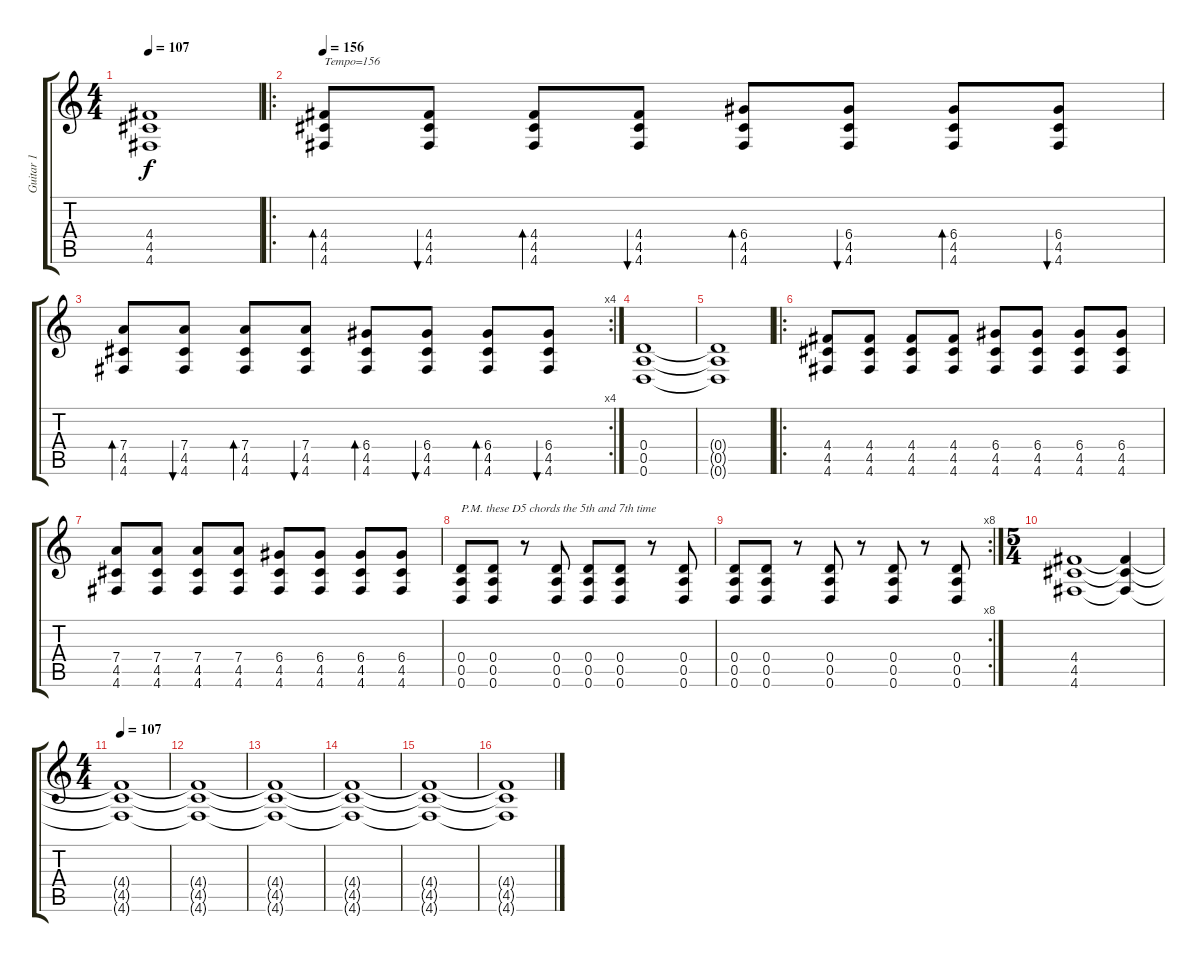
\track ("Guitar 1" "Guitar 1") {instrument distortionguitar}
\staff {score tabs}
\tuning (E4 B3 G3 D3 A2 D2) {hide}
\ts (4 4)
\tempo 107
\clef g2
\ks c
(4.4 4.5 4.6).1{dy f} |
\ro
\tempo 156
(4.4 4.5 4.6).8{bd 60 txt "Tempo=156" instrument electricguitarclean} (4.4 4.5 4.6).8{bu 60} (4.4 4.5 4.6).8{bd 60} (4.4 4.5 4.6).8{bu 60} (6.4 4.5 4.6).8{bd 60} (6.4 4.5 4.6).8{bu 60} (6.4 4.5 4.6).8{bd 60} (6.4 4.5 4.6).8{bu 60} |
\rc 4
(7.4 4.5 4.6).8{bd 60} (7.4 4.5 4.6).8{bu 60} (7.4 4.5 4.6).8{bd 60} (7.4 4.5 4.6).8{bu 60} (6.4 4.5 4.6).8{bd 60} (6.4 4.5 4.6).8{bu 60} (6.4 4.5 4.6).8{bd 60} (6.4 4.5 4.6).8{bu 60} |
(0.4 0.5 0.6).1{instrument distortionguitar} |
(0.4{t} 0.5{t} 0.6{t}).1 |
\ro
(4.4 4.5 4.6).8 (4.4 4.5 4.6).8 (4.4 4.5 4.6).8 (4.4 4.5 4.6).8 (6.4 4.5 4.6).8 (6.4 4.5 4.6).8 (6.4 4.5 4.6).8 (6.4 4.5 4.6).8 |
(7.4 4.5 4.6).8 (7.4 4.5 4.6).8 (7.4 4.5 4.6).8 (7.4 4.5 4.6).8 (6.4 4.5 4.6).8 (6.4 4.5 4.6).8 (6.4 4.5 4.6).8 (6.4 4.5 4.6).8 |
(0.4 0.5 0.6).8{txt "P.M. these D5 chords the 5th and 7th time"} (0.4 0.5 0.6).8 r.8 (0.4 0.5 0.6).8 (0.4 0.5 0.6).8 (0.4 0.5 0.6).8 r.8 (0.4 0.5 0.6).8 |
\rc 8
(0.4 0.5 0.6).8 (0.4 0.5 0.6).8 r.8 (0.4 0.5 0.6).8 r.8 (0.4 0.5 0.6).8 r.8 (0.4 0.5 0.6).8 |
\ts (5 4)
(4.4 4.5 4.6).1 (4.4{t} 4.5{t} 4.6{t}).4 |
\ts (4 4)
\tempo 107
(4.4{t} 4.5{t} 4.6{t}).1 |
(4.4{t} 4.5{t} 4.6{t}).1 |
(4.4{t} 4.5{t} 4.6{t}).1 |
(4.4{t} 4.5{t} 4.6{t}).1 |
(4.4{t} 4.5{t} 4.6{t}).1 |
(4.4{t} 4.5{t} 4.6{t}).1
